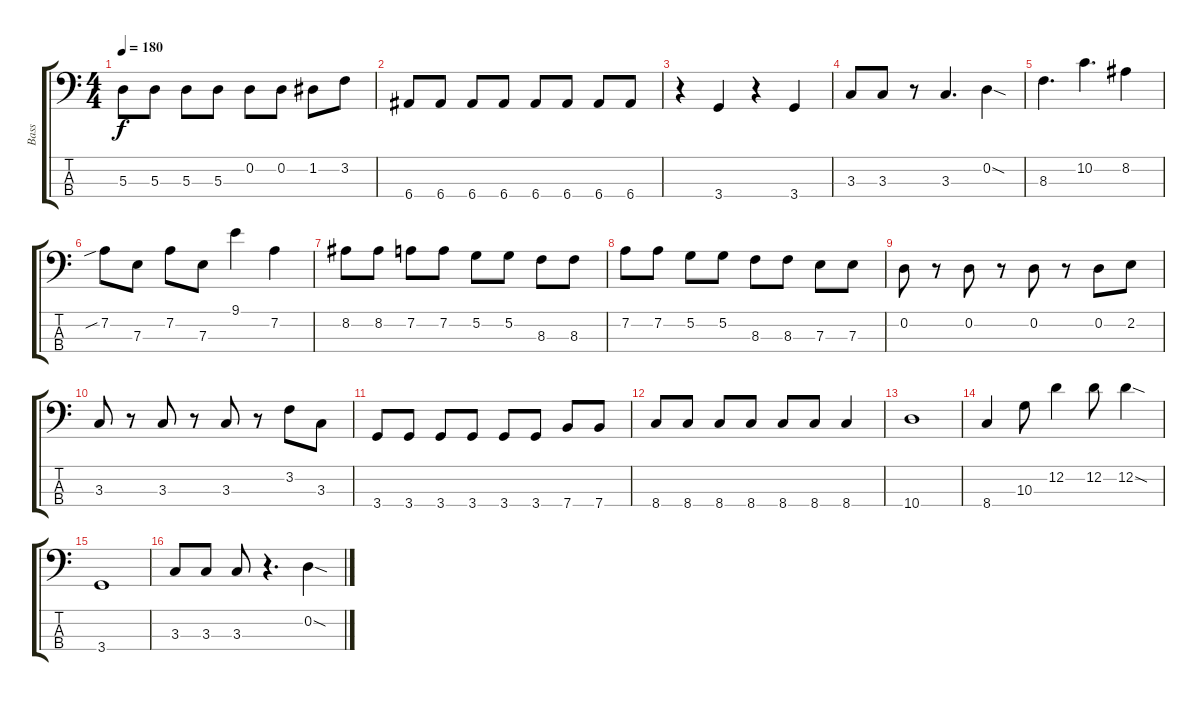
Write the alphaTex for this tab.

\track ("Bass" "Bass") {instrument electricbassfinger}
\staff {score tabs}
\tuning (G2 D2 A1 E1) {hide}
\ts (4 4)
\tempo 180
\clef f4
\ks c
5.3.8{dy f} 5.3.8 5.3.8 5.3.8 0.2.8 0.2.8 1.2.8 3.2.8 |
6.4.8 6.4.8 6.4.8 6.4.8 6.4.8 6.4.8 6.4.8 6.4.8 |
r.4 3.4.4 r.4 3.4.4 |
3.3.8 3.3.8 r.8 3.3.4{d} 0.2{sod}.4 |
8.3.4{d} 10.2.4{d} 8.2.4 |
7.2{sib}.8 7.3.8 7.2.8 7.3.8 9.1.4 7.2.4 |
8.2.8 8.2.8 7.2.8 7.2.8 5.2.8 5.2.8 8.3.8 8.3.8 |
7.2.8 7.2.8 5.2.8 5.2.8 8.3.8 8.3.8 7.3.8 7.3.8 |
0.2.8 r.8 0.2.8 r.8 0.2.8 r.8 0.2.8 2.2.8 |
3.3.8 r.8 3.3.8 r.8 3.3.8 r.8 3.2.8 3.3.8 |
3.4.8 3.4.8 3.4.8 3.4.8 3.4.8 3.4.8 7.4.8 7.4.8 |
8.4.8 8.4.8 8.4.8 8.4.8 8.4.8 8.4.8 8.4.4 |
10.4.1 |
8.4.4 10.3.8 12.2.4 12.2.8 12.2{sod}.4 |
3.4.1 |
3.3.8 3.3.8 3.3.8 r.4{d} 0.2{sod}.4
